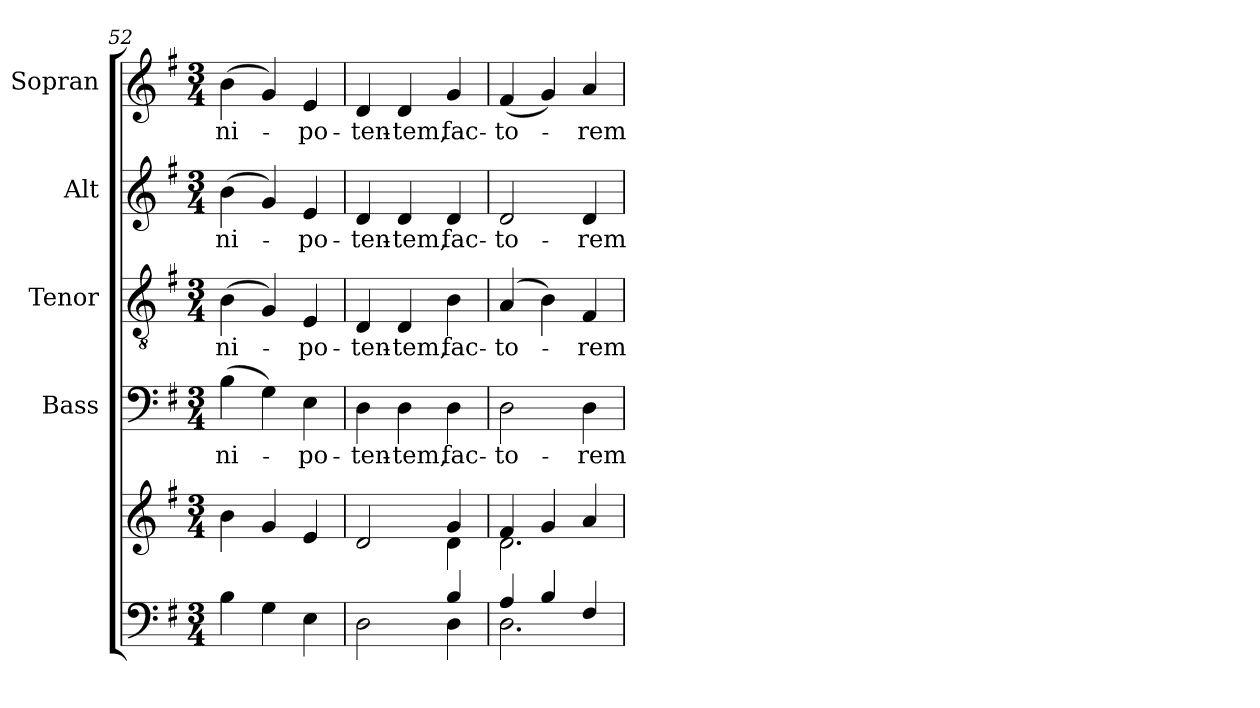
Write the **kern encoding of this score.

**kern	**kern	**kern	**text	**kern	**text	**kern	**text	**kern	**text
*part5	*part5	*part4	*part4	*part3	*part3	*part2	*part2	*part1	*part1
*staff6	*staff5	*staff4	*staff4	*staff3	*staff3	*staff2	*staff2	*staff1	*staff1
*	*	*I"Bass	*	*I"Tenor	*	*I"Alt	*	*I"Sopran	*
*	*	*I'B.	*	*I'T.	*	*I'A.	*	*I'S.	*
*clefF4	*clefG2	*clefF4	*	*clefGv2	*	*clefG2	*	*clefG2	*
*k[f#]	*k[f#]	*k[f#]	*	*k[f#]	*	*k[f#]	*	*k[f#]	*
*G:	*G:	*G:	*	*G:	*	*G:	*	*G:	*
*M3/4	*M3/4	*M3/4	*	*M3/4	*	*M3/4	*	*M3/4	*
=52	=52	=52	=52	=52	=52	=52	=52	=52	=52
!	!	!	!LO:LY:b	!	!LO:LY:b	!	!LO:LY:b	!	!LO:LY:b
4B\	4b\	(>4B\	-ni-	(>4B\	-ni-	(>4b\	-ni-	(>4b\	-ni-
4G\	4g/	4G\)	.	4G/)	.	4g/)	.	4g/)	.
!	!	!	!LO:LY:b	!	!LO:LY:b	!	!LO:LY:b	!	!LO:LY:b
4E\	4e/	4E\	-po-	4E/	-po-	4e/	-po-	4e/	-po-
=53	=53	=53	=53	=53	=53	=53	=53	=53	=53
*^	*^	*	*	*	*	*	*	*	*
!	!	!	!	!	!LO:LY:b	!	!LO:LY:b	!	!LO:LY:b	!	!LO:LY:b
2ryy	2D\	2d/	2ryy	4D\	-ten-	4D/	-ten-	4d/	-ten-	4d/	-ten-
!	!	!	!	!	!LO:LY:b	!	!LO:LY:b	!	!LO:LY:b	!	!LO:LY:b
.	.	.	.	4D\	-tem,	4D/	-tem,	4d/	-tem,	4d/	-tem,
!	!	!	!	!	!LO:LY:b	!	!LO:LY:b	!	!LO:LY:b	!	!LO:LY:b
4B/	4D\	4g/	4d\	4D\	fac-	4B\	fac-	4d/	fac-	4g/	fac-
=54	=54	=54	=54	=54	=54	=54	=54	=54	=54	=54	=54
!	!	!	!	!	!LO:LY:b	!	!LO:LY:b	!	!LO:LY:b	!	!LO:LY:b
4A/	2.D\	4f#/	2.d\	2D\	-to-	(4A/	-to-	2d/	-to-	(<4f#/	-to-
4B/	.	4g/	.	.	.	4B\)	.	.	.	4g/)	.
!	!	!	!	!	!LO:LY:b	!	!LO:LY:b	!	!LO:LY:b	!	!LO:LY:b
4F#/	.	4a/	.	4D\	-rem	4F#/	-rem	4d/	-rem	4a/	-rem
*v	*v	*	*	*	*	*	*	*	*	*	*
*	*v	*v	*	*	*	*	*	*	*	*
=	=	=	=	=	=	=	=	=	=
*-	*-	*-	*-	*-	*-	*-	*-	*-	*-
